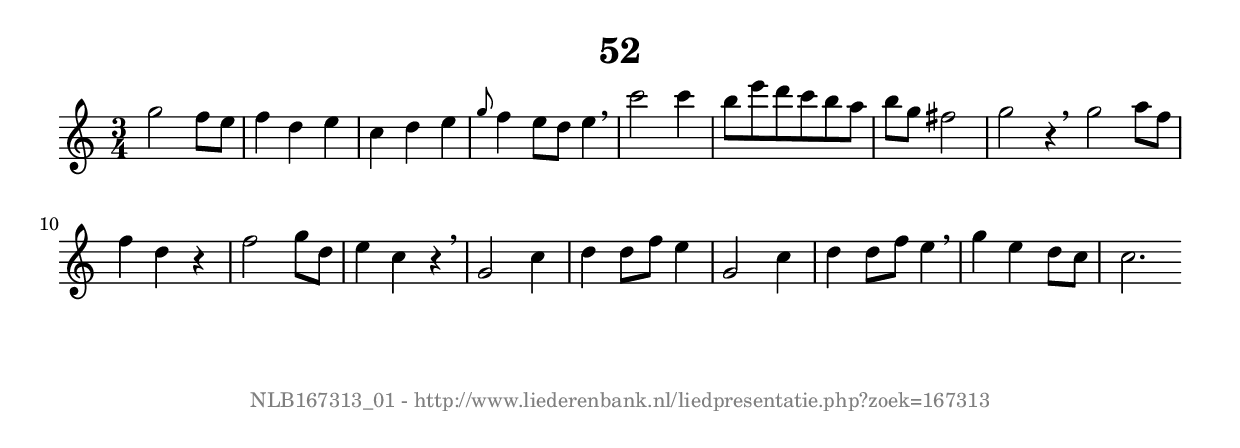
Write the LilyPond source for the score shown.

%
% produced by wce2krn 1.64 (7 June 2014)
%
\version"2.16"
#(append! paper-alist '(("long" . (cons (* 210 mm) (* 2000 mm)))))
#(set-default-paper-size "long")
sb = {\breathe}
mBreak = {\breathe }
bBreak = {\breathe }
x = {\once\override NoteHead #'style = #'cross }
gl=\glissando
itime={\override Staff.TimeSignature #'stencil = ##f }
ficta = {\once\set suggestAccidentals = ##t}
fine = {\once\override Score.RehearsalMark #'self-alignment-X = #1 \mark \markup {\italic{Fine}}}
dc = {\once\override Score.RehearsalMark #'self-alignment-X = #1 \mark \markup {\italic{D.C.}}}
dcf = {\once\override Score.RehearsalMark #'self-alignment-X = #1 \mark \markup {\italic{D.C. al Fine}}}
dcc = {\once\override Score.RehearsalMark #'self-alignment-X = #1 \mark \markup {\italic{D.C. al Coda}}}
ds = {\once\override Score.RehearsalMark #'self-alignment-X = #1 \mark \markup {\italic{D.S.}}}
dsf = {\once\override Score.RehearsalMark #'self-alignment-X = #1 \mark \markup {\italic{D.S. al Fine}}}
dsc = {\once\override Score.RehearsalMark #'self-alignment-X = #1 \mark \markup {\italic{D.S. al Coda}}}
pv = {\set Score.repeatCommands = #'((volta "1"))}
sv = {\set Score.repeatCommands = #'((volta "2"))}
tv = {\set Score.repeatCommands = #'((volta "3"))}
qv = {\set Score.repeatCommands = #'((volta "4"))}
xv = {\set Score.repeatCommands = #'((volta #f))}
\header{ tagline = ""
title = "52"
}
\score {{
\key c \major
\relative g'
{
\set melismaBusyProperties = #'()
\time 3/4
\tempo 4=120
\override Score.MetronomeMark #'transparent = ##t
\override Score.RehearsalMark #'break-visibility = #(vector #t #t #f)
g'2 f8 e f4 d e c d e \grace { g8} f4 e8 d e4 \sb c'2 c4 b8 e d c b a b g fis2 g r4 \bar":|:" \bBreak
g2 a8 f f4 d r4 f2 g8 d e4 c r4 \sb g2 c4 d d8 f e4 g,2 c4 d d8 f e4 \sb g e d8 c c2. \bar":|"
 }}
 \midi { }
 \layout {
            indent = 0.0\cm
}
}
\markup { \vspace #0 } \markup { \with-color #grey \fill-line { \center-column { \smaller "NLB167313_01 - http://www.liederenbank.nl/liedpresentatie.php?zoek=167313" } } }
